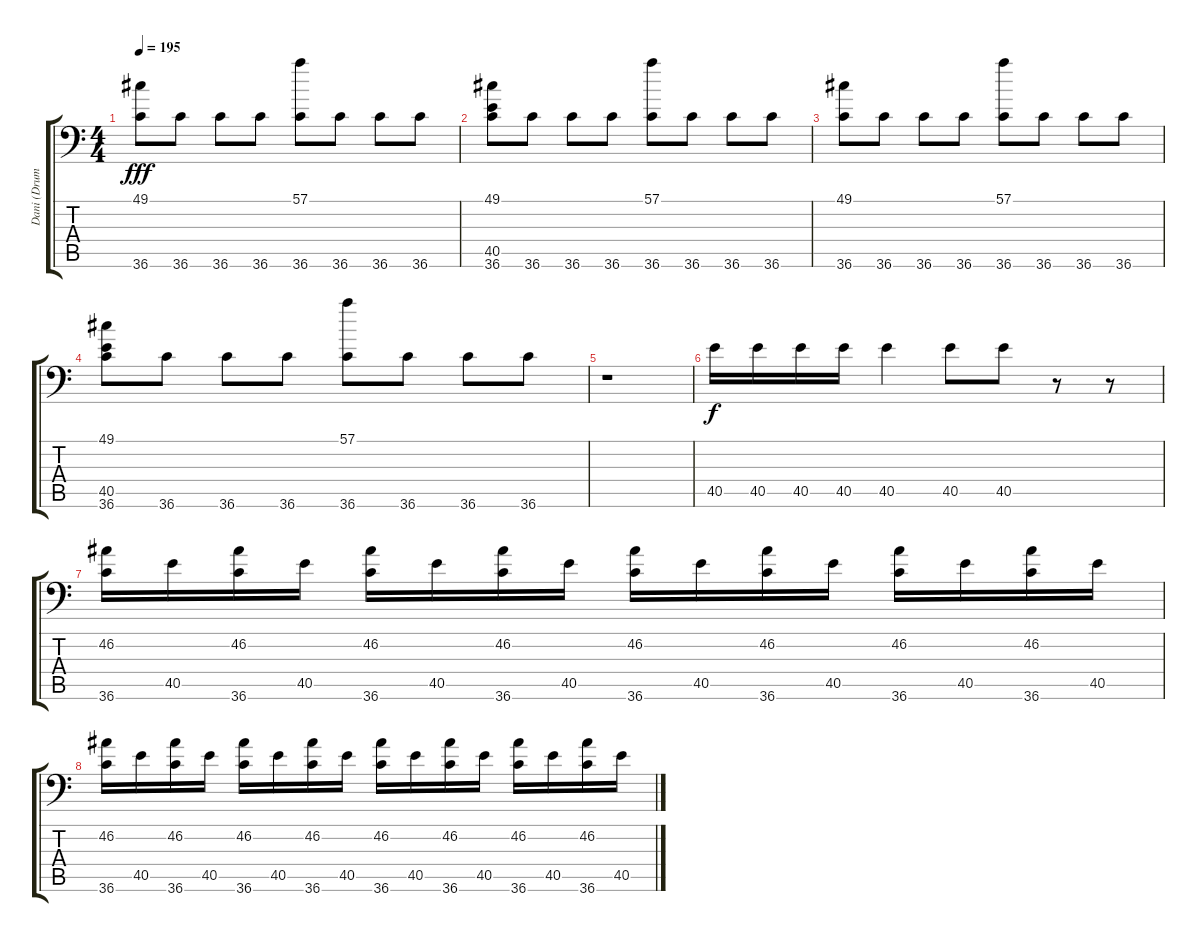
\track ("Dani (Drums)" "Dani (Drum") {instrument acousticgrandpiano}
\staff {score tabs}
\tuning (C-1 C-1 C-1 C-1 C-1 C-1) {hide}
\ts (4 4)
\tempo 195
\clef f4
\ks c
(49.1 36.6).8{dy fff} 36.6.8 36.6.8 36.6.8 (57.1 36.6).8 36.6.8 36.6.8 36.6.8 |
(49.1 40.5 36.6).8 36.6.8 36.6.8 36.6.8 (57.1 36.6).8 36.6.8 36.6.8 36.6.8 |
(49.1 36.6).8 36.6.8 36.6.8 36.6.8 (57.1 36.6).8 36.6.8 36.6.8 36.6.8 |
(49.1 40.5 36.6).8 36.6.8 36.6.8 36.6.8 (57.1 36.6).8 36.6.8 36.6.8 36.6.8 |
r.1 |
40.5.16{dy f} 40.5.16 40.5.16 40.5.16 40.5.4 40.5.8 40.5.8 r.8 r.8 |
(46.2 36.6).16 40.5.16 (46.2 36.6).16 40.5.16 (46.2 36.6).16 40.5.16 (46.2 36.6).16 40.5.16 (46.2 36.6).16 40.5.16 (46.2 36.6).16 40.5.16 (46.2 36.6).16 40.5.16 (46.2 36.6).16 40.5.16 |
(46.2 36.6).16 40.5.16 (46.2 36.6).16 40.5.16 (46.2 36.6).16 40.5.16 (46.2 36.6).16 40.5.16 (46.2 36.6).16 40.5.16 (46.2 36.6).16 40.5.16 (46.2 36.6).16 40.5.16 (46.2 36.6).16 40.5.16
